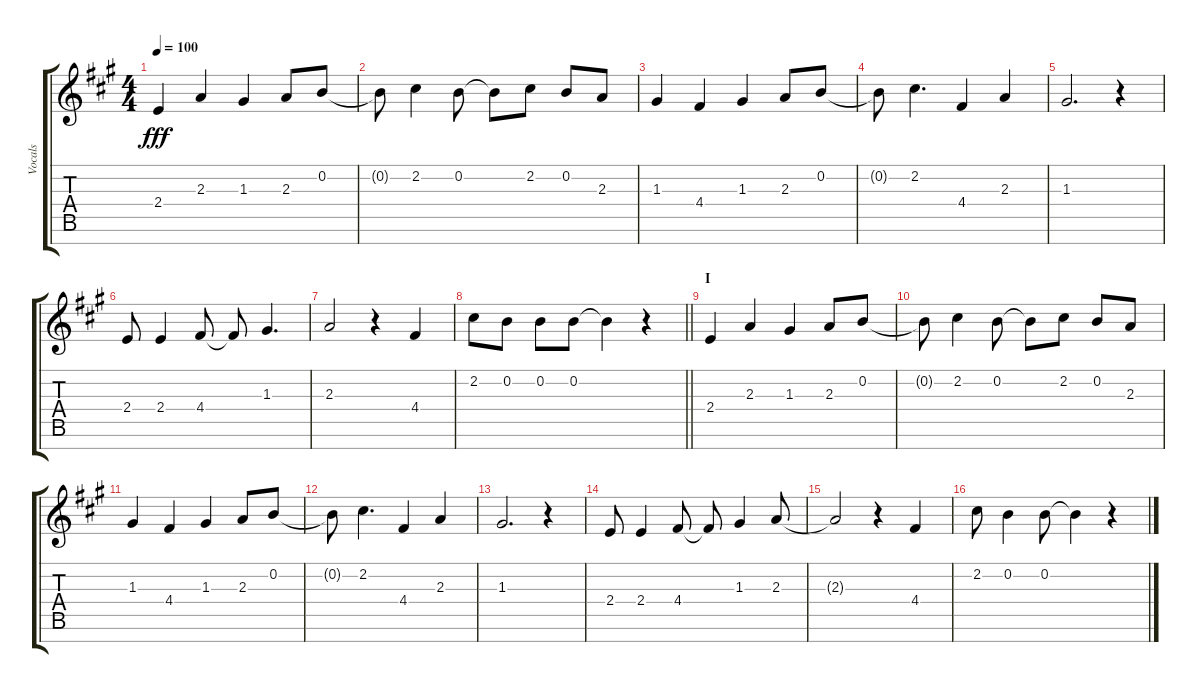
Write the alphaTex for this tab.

\track ("Vocals" "Vocals") {instrument voiceoohs}
\staff {score tabs}
\tuning (E5 B4 G4 D4 A3 E3 B2) {hide}
\ts (4 4)
\tempo 100
\clef g2
\ks a
2.4.4{dy fff} 2.3.4 1.3.4 2.3.8 0.2.8 |
0.2{t}.8 2.2.4 0.2.8 0.2{t}.8 2.2.8 0.2.8 2.3.8 |
1.3.4 4.4.4 1.3.4 2.3.8 0.2.8 |
0.2{t}.8 2.2.4{d} 4.4.4 2.3.4 |
1.3.2{d} r.4 |
2.4.8 2.4.4 4.4.8 4.4{t}.8 1.3.4{d} |
2.3.2 r.4 4.4.4 |
\barLineRight lightlight
2.2.8 0.2.8 0.2.8 0.2.8 0.2{t}.4 r.4 |
\section ("" "I")
2.4.4 2.3.4 1.3.4 2.3.8 0.2.8 |
0.2{t}.8 2.2.4 0.2.8 0.2{t}.8 2.2.8 0.2.8 2.3.8 |
1.3.4 4.4.4 1.3.4 2.3.8 0.2.8 |
0.2{t}.8 2.2.4{d} 4.4.4 2.3.4 |
1.3.2{d} r.4 |
2.4.8 2.4.4 4.4.8 4.4{t}.8 1.3.4 2.3.8 |
2.3{t}.2 r.4 4.4.4 |
2.2.8 0.2.4 0.2.8 0.2{t}.4 r.4
